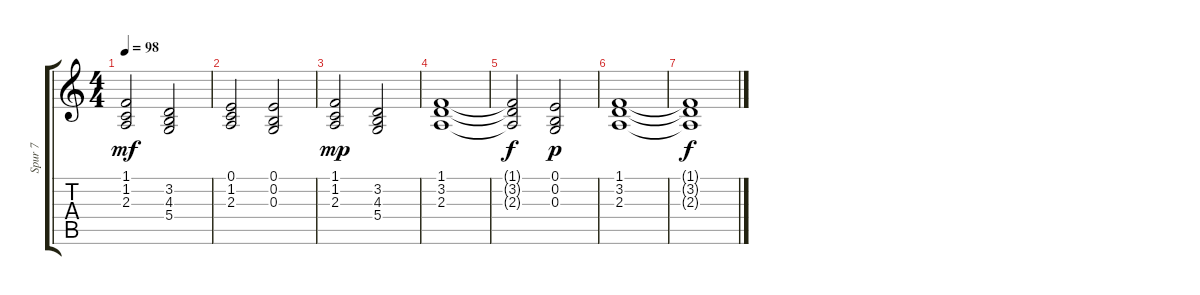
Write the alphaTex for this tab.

\track ("Spur 7" "Spur 7") {instrument pad1newage}
\staff {score tabs}
\tuning (E4 B3 G3 D3 A2 E2) {hide}
\ts (4 4)
\tempo 98
\clef g2
\ks c
(1.1 1.2 2.3).2{dy mf} (3.2 4.3 5.4).2 |
(0.1 1.2 2.3).2 (0.1 0.2 0.3).2 |
(1.1 1.2 2.3).2{dy mp} (3.2 4.3 5.4).2 |
(1.1 3.2 2.3).1 |
(1.1{t} 3.2{t} 2.3{t}).2{dy f} (0.1 0.2 0.3).2{dy p} |
(1.1 3.2 2.3).1 |
(1.1{t} 3.2{t} 2.3{t}).1{dy f}
